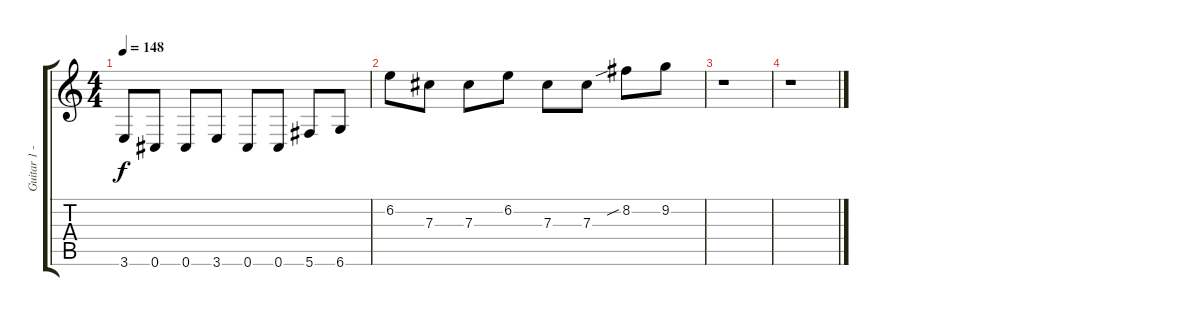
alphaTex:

\track ("Guitar 1 - David Walsh" "Guitar 1 -") {instrument distortionguitar}
\staff {score tabs}
\tuning (Eb4 Bb3 Gb3 Db3 Ab2 Db2) {hide}
\ts (4 4)
\tempo 148
\clef g2
\ks c
3.6.8{dy f} 0.6.8 0.6.8 3.6.8 0.6.8 0.6.8 5.6.8 6.6.8 |
6.2.8 7.3.8 7.3.8 6.2.8 7.3.8 7.3.8 8.2{sib}.8 9.2.8 |
r.1 |
r.1
